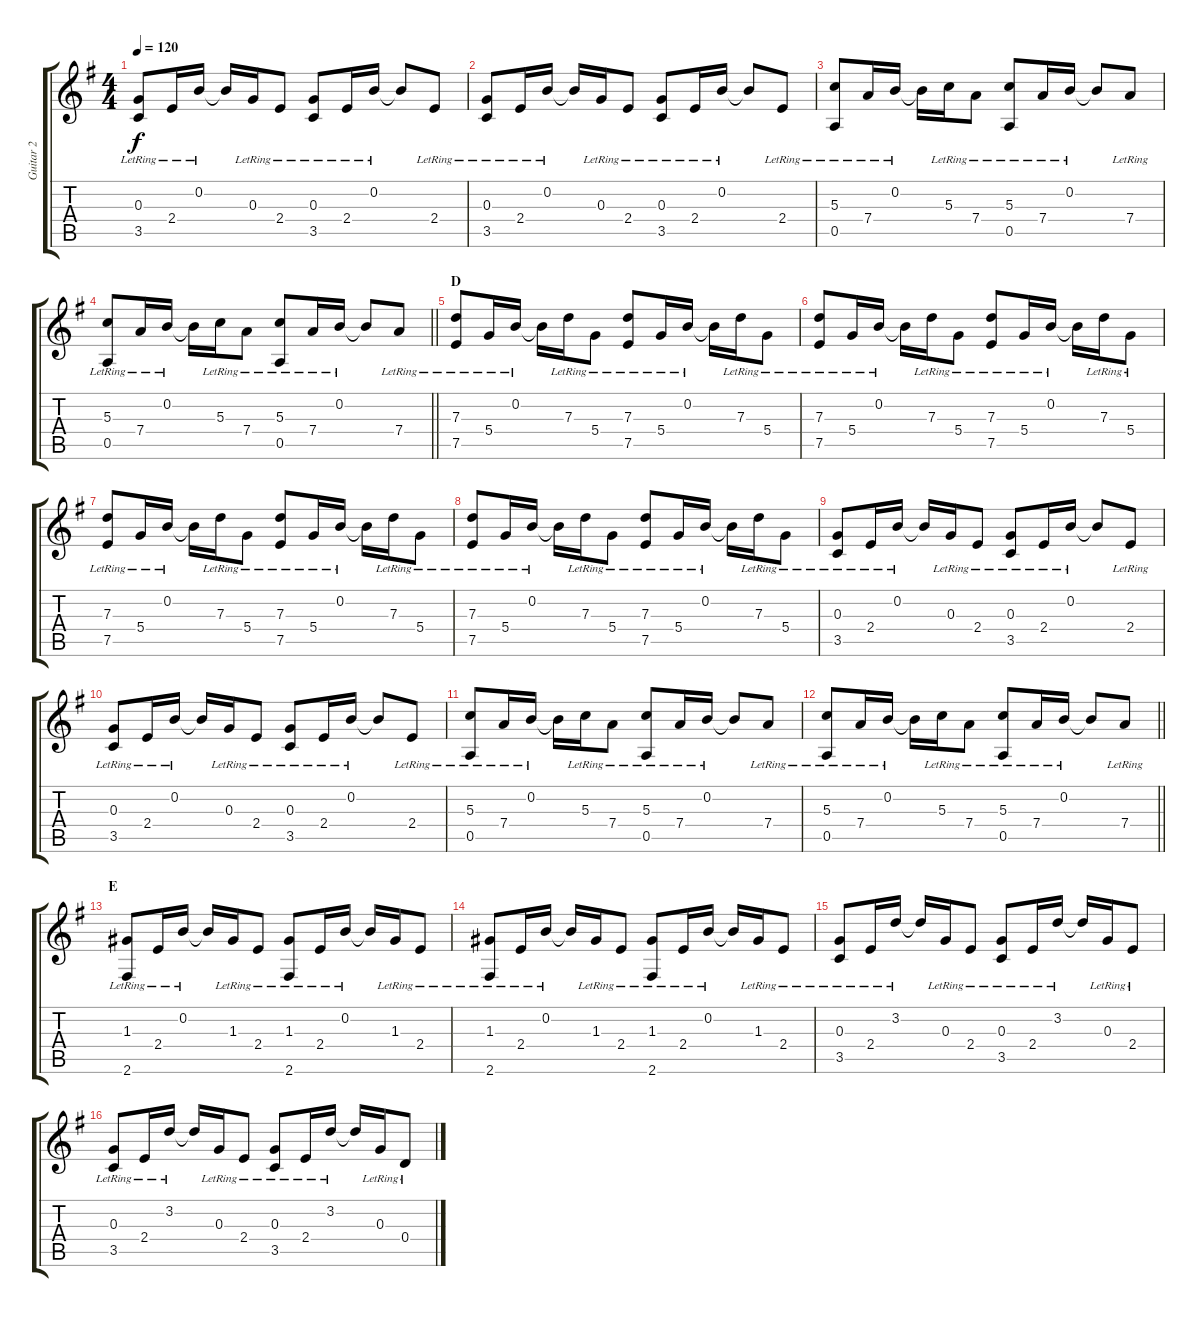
\track ("Guitar 2" "Guitar 2") {instrument acousticguitarsteel}
\staff {score tabs}
\tuning (E4 B3 G3 D3 A2 E2) {hide}
\ts (4 4)
\tempo 120
\clef g2
\ks g
(0.3{lr} 3.5{lr}).8{dy f} 2.4{lr}.16 0.2{lr}.16 0.2{t}.16 0.3{lr}.16 2.4{lr}.8 (0.3{lr} 3.5{lr}).8 2.4{lr}.16 0.2{lr}.16 0.2{t}.8 2.4{lr}.8 |
(0.3{lr} 3.5{lr}).8 2.4{lr}.16 0.2{lr}.16 0.2{t}.16 0.3{lr}.16 2.4{lr}.8 (0.3{lr} 3.5{lr}).8 2.4{lr}.16 0.2{lr}.16 0.2{t}.8 2.4{lr}.8 |
(5.3{lr} 0.5{lr}).8 7.4{lr}.16 0.2{lr}.16 0.2{t}.16 5.3{lr}.16 7.4{lr}.8 (5.3{lr} 0.5{lr}).8 7.4{lr}.16 0.2{lr}.16 0.2{t}.8 7.4{lr}.8 |
\barLineRight lightlight
(5.3{lr} 0.5{lr}).8 7.4{lr}.16 0.2{lr}.16 0.2{t}.16 5.3{lr}.16 7.4{lr}.8 (5.3{lr} 0.5{lr}).8 7.4{lr}.16 0.2{lr}.16 0.2{t}.8 7.4{lr}.8 |
\section ("" "D")
(7.3{lr} 7.5{lr}).8 5.4{lr}.16 0.2{lr}.16 0.2{t}.16 7.3{lr}.16 5.4{lr}.8 (7.3{lr} 7.5{lr}).8 5.4{lr}.16 0.2{lr}.16 0.2{t}.16 7.3{lr}.16 5.4{lr}.8 |
(7.3{lr} 7.5{lr}).8 5.4{lr}.16 0.2{lr}.16 0.2{t}.16 7.3{lr}.16 5.4{lr}.8 (7.3{lr} 7.5{lr}).8 5.4{lr}.16 0.2{lr}.16 0.2{t}.16 7.3{lr}.16 5.4{lr}.8 |
(7.3{lr} 7.5{lr}).8 5.4{lr}.16 0.2{lr}.16 0.2{t}.16 7.3{lr}.16 5.4{lr}.8 (7.3{lr} 7.5{lr}).8 5.4{lr}.16 0.2{lr}.16 0.2{t}.16 7.3{lr}.16 5.4{lr}.8 |
(7.3{lr} 7.5{lr}).8 5.4{lr}.16 0.2{lr}.16 0.2{t}.16 7.3{lr}.16 5.4{lr}.8 (7.3{lr} 7.5{lr}).8 5.4{lr}.16 0.2{lr}.16 0.2{t}.16 7.3{lr}.16 5.4{lr}.8 |
(0.3{lr} 3.5{lr}).8 2.4{lr}.16 0.2{lr}.16 0.2{t}.16 0.3{lr}.16 2.4{lr}.8 (0.3{lr} 3.5{lr}).8 2.4{lr}.16 0.2{lr}.16 0.2{t}.8 2.4{lr}.8 |
(0.3{lr} 3.5{lr}).8 2.4{lr}.16 0.2{lr}.16 0.2{t}.16 0.3{lr}.16 2.4{lr}.8 (0.3{lr} 3.5{lr}).8 2.4{lr}.16 0.2{lr}.16 0.2{t}.8 2.4{lr}.8 |
(5.3{lr} 0.5{lr}).8 7.4{lr}.16 0.2{lr}.16 0.2{t}.16 5.3{lr}.16 7.4{lr}.8 (5.3{lr} 0.5{lr}).8 7.4{lr}.16 0.2{lr}.16 0.2{t}.8 7.4{lr}.8 |
\barLineRight lightlight
(5.3{lr} 0.5{lr}).8 7.4{lr}.16 0.2{lr}.16 0.2{t}.16 5.3{lr}.16 7.4{lr}.8 (5.3{lr} 0.5{lr}).8 7.4{lr}.16 0.2{lr}.16 0.2{t}.8 7.4{lr}.8 |
\section ("" "E")
(1.3{lr} 2.6{lr}).8 2.4{lr}.16 0.2{lr}.16 0.2{t}.16 1.3{lr}.16 2.4{lr}.8 (1.3{lr} 2.6{lr}).8 2.4{lr}.16 0.2{lr}.16 0.2{t}.16 1.3{lr}.16 2.4{lr}.8 |
(1.3{lr} 2.6{lr}).8 2.4{lr}.16 0.2{lr}.16 0.2{t}.16 1.3{lr}.16 2.4{lr}.8 (1.3{lr} 2.6{lr}).8 2.4{lr}.16 0.2{lr}.16 0.2{t}.16 1.3{lr}.16 2.4{lr}.8 |
(0.3{lr} 3.5).8 2.4{lr}.16 3.2{lr}.16 3.2{t}.16 0.3{lr}.16 2.4{lr}.8 (0.3{lr} 3.5).8 2.4{lr}.16 3.2{lr}.16 3.2{t}.16 0.3{lr}.16 2.4{lr}.8 |
(0.3{lr} 3.5).8 2.4{lr}.16 3.2{lr}.16 3.2{t}.16 0.3{lr}.16 2.4{lr}.8 (0.3{lr} 3.5).8 2.4{lr}.16 3.2{lr}.16 3.2{t}.16 0.3{lr}.16 0.4{lr}.8
